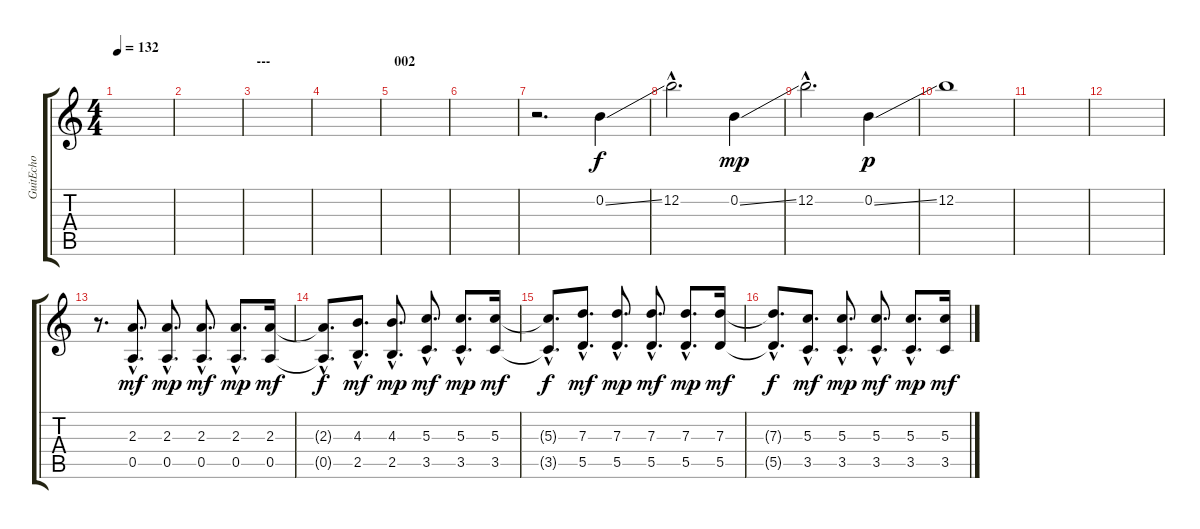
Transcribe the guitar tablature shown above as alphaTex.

\track ("GuitEcho" "GuitEcho") {instrument acousticguitarsteel}
\staff {score tabs}
\tuning (E4 B3 G3 D3 A2 E2) {hide}
\ts (4 4)
\tempo 132
\clef g2
\ks c
|
|
\section ("" "---")
|
|
\section ("" "002")
|
|
r.2{d} 0.2{ss}.4 |
12.2{hac}.2{d} 0.2{ss}.4{dy mp} |
12.2{hac}.2{d} 0.2{ss}.4{dy p} |
12.2.1 |
|
|
r.8{d} (2.3{hac} 0.5{hac}).8{d dy mf} (2.3{hac} 0.5{hac}).8{d dy mp} (2.3{hac} 0.5{hac}).8{d dy mf} (2.3{hac} 0.5{hac}).8{d dy mp} (2.3 0.5).16{dy mf} |
(2.3{hac t} 0.5{hac t}).8{d dy f} (4.3{hac} 2.5{hac}).8{d dy mf} (4.3{hac} 2.5{hac}).8{d dy mp} (5.3{hac} 3.5{hac}).8{d dy mf} (5.3{hac} 3.5{hac}).8{d dy mp} (5.3 3.5).16{dy mf} |
(5.3{hac t} 3.5{hac t}).8{d dy f} (7.3{hac} 5.5{hac}).8{d dy mf} (7.3{hac} 5.5{hac}).8{d dy mp} (7.3{hac} 5.5{hac}).8{d dy mf} (7.3{hac} 5.5{hac}).8{d dy mp} (7.3 5.5).16{dy mf} |
(7.3{hac t} 5.5{hac t}).8{d dy f} (5.3{hac} 3.5{hac}).8{d dy mf} (5.3{hac} 3.5{hac}).8{d dy mp} (5.3{hac} 3.5{hac}).8{d dy mf} (5.3{hac} 3.5{hac}).8{d dy mp} (5.3 3.5).16{dy mf}
